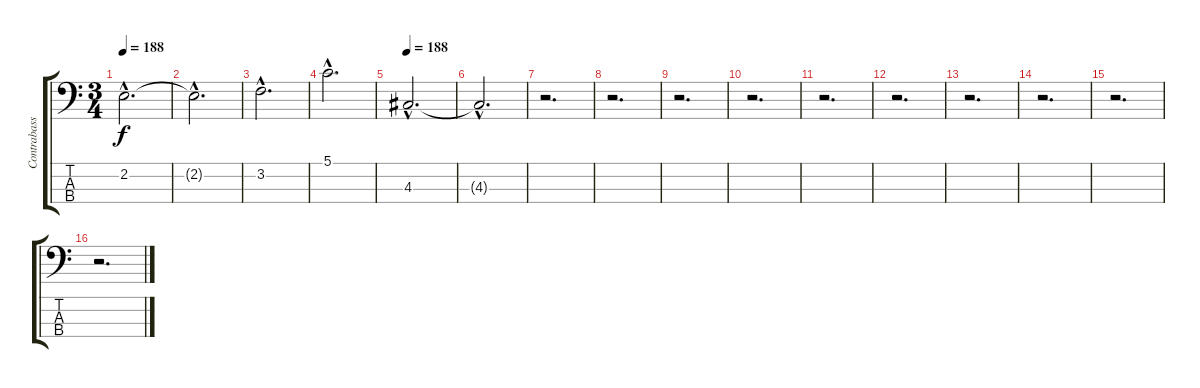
\track ("Contrabass" "Contrabass") {instrument contrabass}
\staff {score tabs}
\tuning (G2 D2 A1 E1) {hide}
\ts (3 4)
\tempo 188
\clef f4
\ks c
2.2{hac}.2{d dy f} |
2.2{hac t}.2{d} |
3.2{hac}.2{d} |
5.1{hac}.2{d} |
\tempo 188
4.3{hac}.2{d} |
4.3{hac t}.2{d} |
r.2{d} |
r.2{d} |
r.2{d} |
r.2{d} |
r.2{d} |
r.2{d} |
r.2{d} |
r.2{d} |
r.2{d} |
r.2{d}
